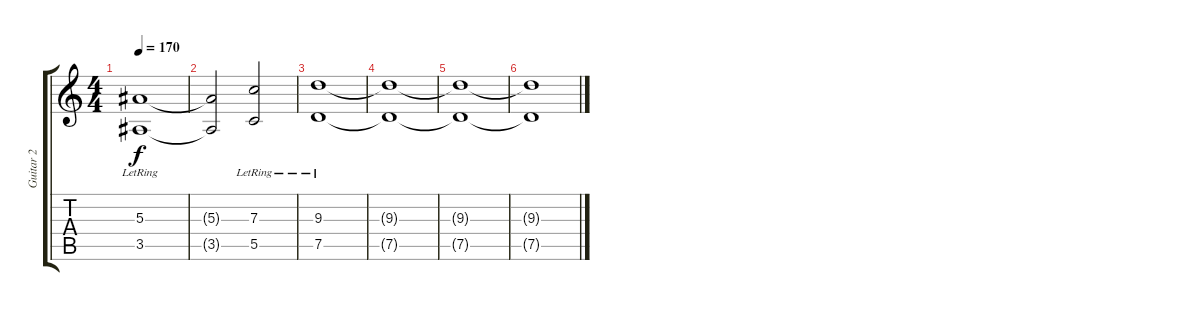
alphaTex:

\track ("Guitar 2" "Guitar 2") {instrument electricguitarjazz}
\staff {score tabs}
\tuning (D4 A3 F3 C3 G2 C2) {hide}
\ts (4 4)
\tempo 170
\clef g2
\ks c
(5.3{lr} 3.5{lr}).1{dy f} |
(5.3{t} 3.5{t}).2 (7.3{lr} 5.5{lr}).2 |
(9.3{lr} 7.5{lr}).1{volume 0} |
(9.3{t} 7.5{t}).1 |
(9.3{t} 7.5{t}).1 |
(9.3{t} 7.5{t}).1
